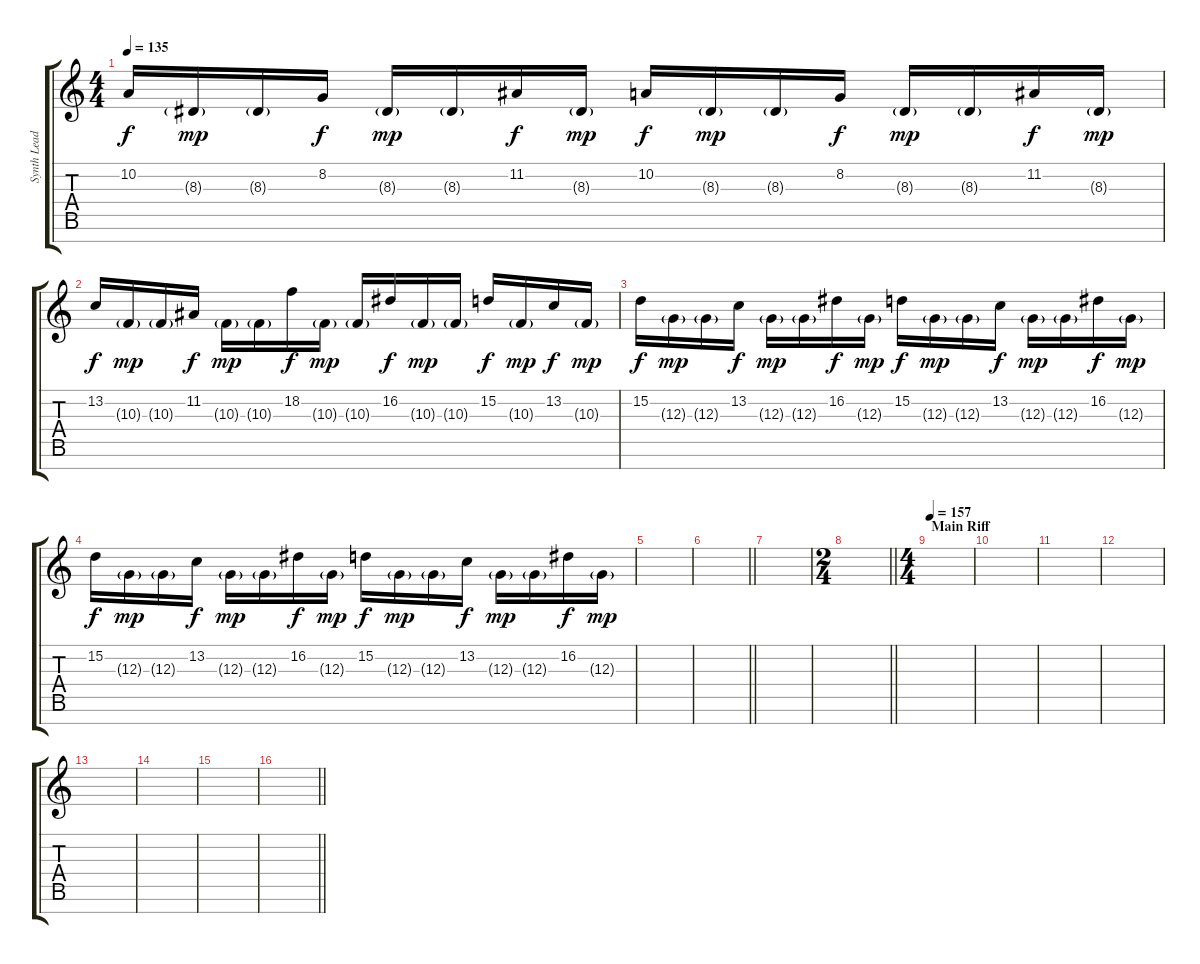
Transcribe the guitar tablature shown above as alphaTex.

\track ("Synth Leads" "Synth Lead") {instrument lead1square}
\staff {score tabs}
\tuning (E4 B3 G3 D3 A2 E2 B1) {hide}
\ts (4 4)
\tempo 135
\clef g2
\ks c
10.2.16{dy f} 8.3{g}.16{dy mp} 8.3{g}.16 8.2.16{dy f} 8.3{g}.16{dy mp} 8.3{g}.16 11.2.16{dy f} 8.3{g}.16{dy mp} 10.2.16{dy f} 8.3{g}.16{dy mp} 8.3{g}.16 8.2.16{dy f} 8.3{g}.16{dy mp} 8.3{g}.16 11.2.16{dy f} 8.3{g}.16{dy mp} |
13.2.16{dy f} 10.3{g}.16{dy mp} 10.3{g}.16 11.2.16{dy f} 10.3{g}.16{dy mp} 10.3{g}.16 18.2.16{dy f} 10.3{g}.16{dy mp} 10.3{g}.16 16.2.16{dy f} 10.3{g}.16{dy mp} 10.3{g}.16 15.2.16{dy f} 10.3{g}.16{dy mp} 13.2.16{dy f} 10.3{g}.16{dy mp} |
15.2.16{dy f} 12.3{g}.16{dy mp} 12.3{g}.16 13.2.16{dy f} 12.3{g}.16{dy mp} 12.3{g}.16 16.2.16{dy f} 12.3{g}.16{dy mp} 15.2.16{dy f} 12.3{g}.16{dy mp} 12.3{g}.16 13.2.16{dy f} 12.3{g}.16{dy mp} 12.3{g}.16 16.2.16{dy f} 12.3{g}.16{dy mp} |
15.2.16{dy f} 12.3{g}.16{dy mp} 12.3{g}.16 13.2.16{dy f} 12.3{g}.16{dy mp} 12.3{g}.16 16.2.16{dy f} 12.3{g}.16{dy mp} 15.2.16{dy f} 12.3{g}.16{dy mp} 12.3{g}.16 13.2.16{dy f} 12.3{g}.16{dy mp} 12.3{g}.16 16.2.16{dy f} 12.3{g}.16{dy mp} |
|
\barLineRight lightlight
|
|
\ts (2 4)
\barLineRight lightlight
|
\ts (4 4)
\section ("" "Main Riff")
\tempo 157
|
|
|
|
|
|
|
\barLineRight lightlight
